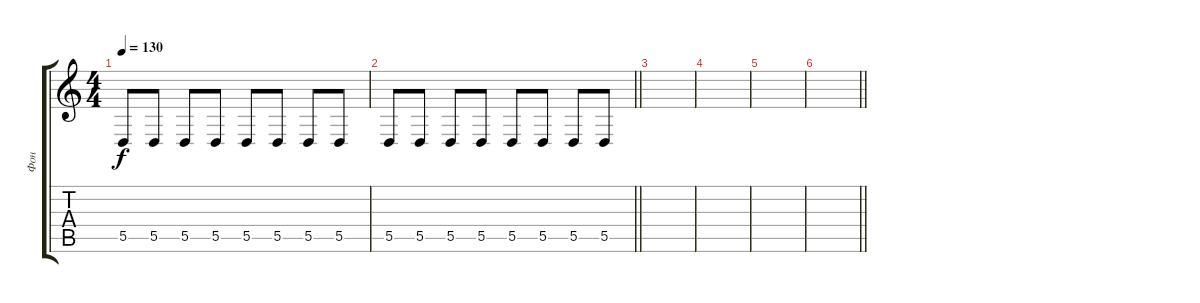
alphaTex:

\track ("Фон" "Фон") {instrument baritonesax}
\staff {score tabs}
\tuning (E4 B3 G3 D3 A2 E2) {hide}
\ts (4 4)
\tempo 130
\clef g2
\ks c
5.5.8{dy f} 5.5.8 5.5.8 5.5.8 5.5.8 5.5.8 5.5.8 5.5.8 |
\barLineRight lightlight
5.5.8 5.5.8 5.5.8 5.5.8 5.5.8 5.5.8 5.5.8 5.5.8 |
|
|
|
\barLineRight lightlight
